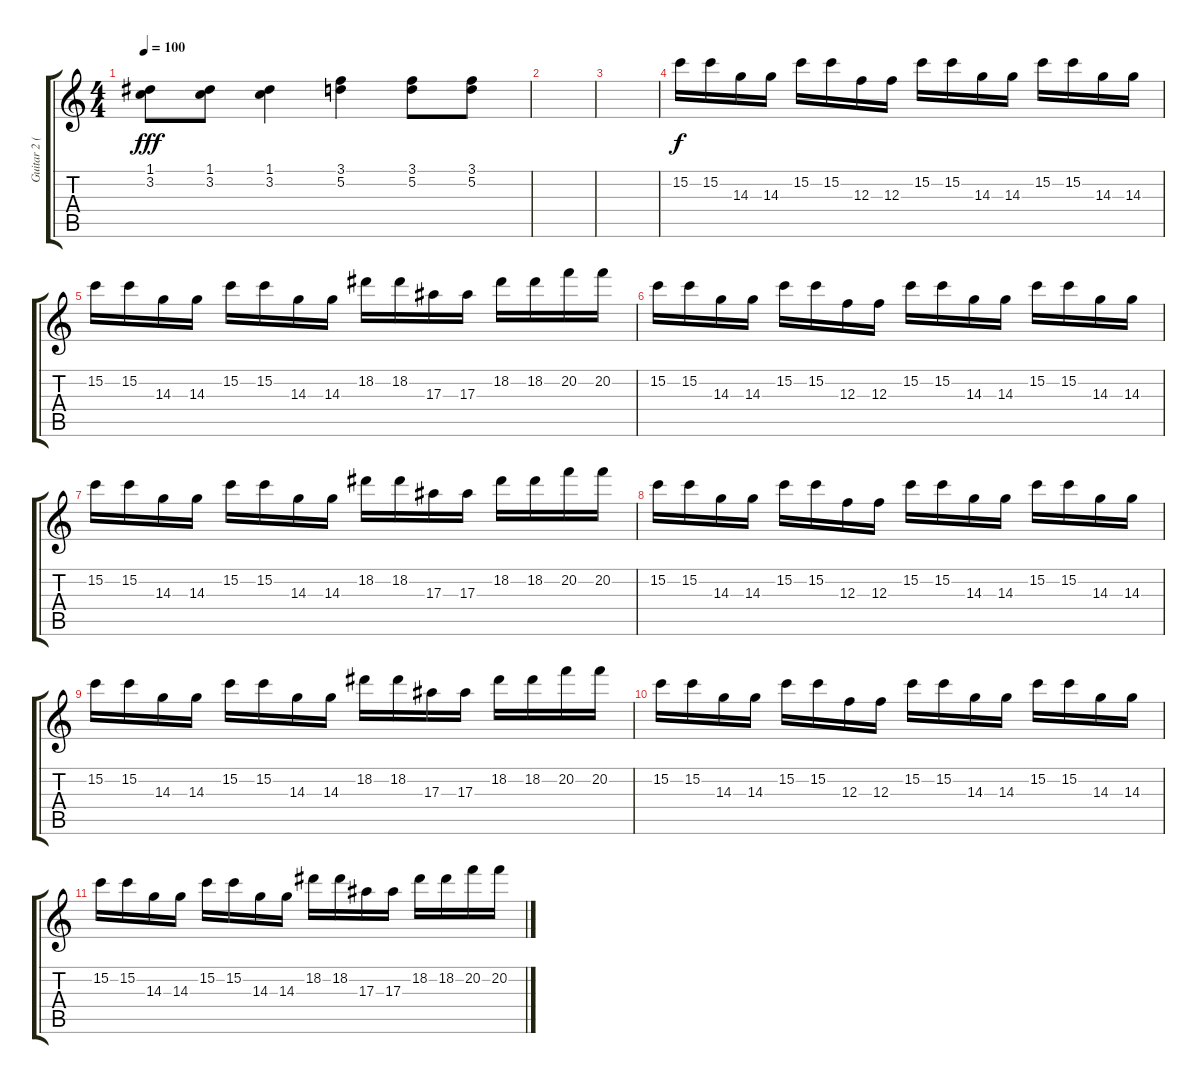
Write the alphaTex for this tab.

\track ("Guitar 2 (Solo Guitar)" "Guitar 2 (") {instrument overdrivenguitar}
\staff {score tabs}
\tuning (D4 A3 F3 C3 G2 C2) {hide}
\ts (4 4)
\tempo 100
\clef g2
\ks c
(1.1 3.2).8{dy fff} (1.1 3.2).8 (1.1 3.2).4 (3.1 5.2).4 (3.1 5.2).8 (3.1 5.2).8 |
|
|
15.2.16{dy f} 15.2.16 14.3.16 14.3.16 15.2.16 15.2.16 12.3.16 12.3.16 15.2.16 15.2.16 14.3.16 14.3.16 15.2.16 15.2.16 14.3.16 14.3.16 |
15.2.16 15.2.16 14.3.16 14.3.16 15.2.16 15.2.16 14.3.16 14.3.16 18.2.16 18.2.16 17.3.16 17.3.16 18.2.16 18.2.16 20.2.16 20.2.16 |
15.2.16 15.2.16 14.3.16 14.3.16 15.2.16 15.2.16 12.3.16 12.3.16 15.2.16 15.2.16 14.3.16 14.3.16 15.2.16 15.2.16 14.3.16 14.3.16 |
15.2.16 15.2.16 14.3.16 14.3.16 15.2.16 15.2.16 14.3.16 14.3.16 18.2.16 18.2.16 17.3.16 17.3.16 18.2.16 18.2.16 20.2.16 20.2.16 |
15.2.16 15.2.16 14.3.16 14.3.16 15.2.16 15.2.16 12.3.16 12.3.16 15.2.16 15.2.16 14.3.16 14.3.16 15.2.16 15.2.16 14.3.16 14.3.16 |
15.2.16 15.2.16 14.3.16 14.3.16 15.2.16 15.2.16 14.3.16 14.3.16 18.2.16 18.2.16 17.3.16 17.3.16 18.2.16 18.2.16 20.2.16 20.2.16 |
15.2.16 15.2.16 14.3.16 14.3.16 15.2.16 15.2.16 12.3.16 12.3.16 15.2.16 15.2.16 14.3.16 14.3.16 15.2.16 15.2.16 14.3.16 14.3.16 |
15.2.16 15.2.16 14.3.16 14.3.16 15.2.16 15.2.16 14.3.16 14.3.16 18.2.16 18.2.16 17.3.16 17.3.16 18.2.16 18.2.16 20.2.16 20.2.16
